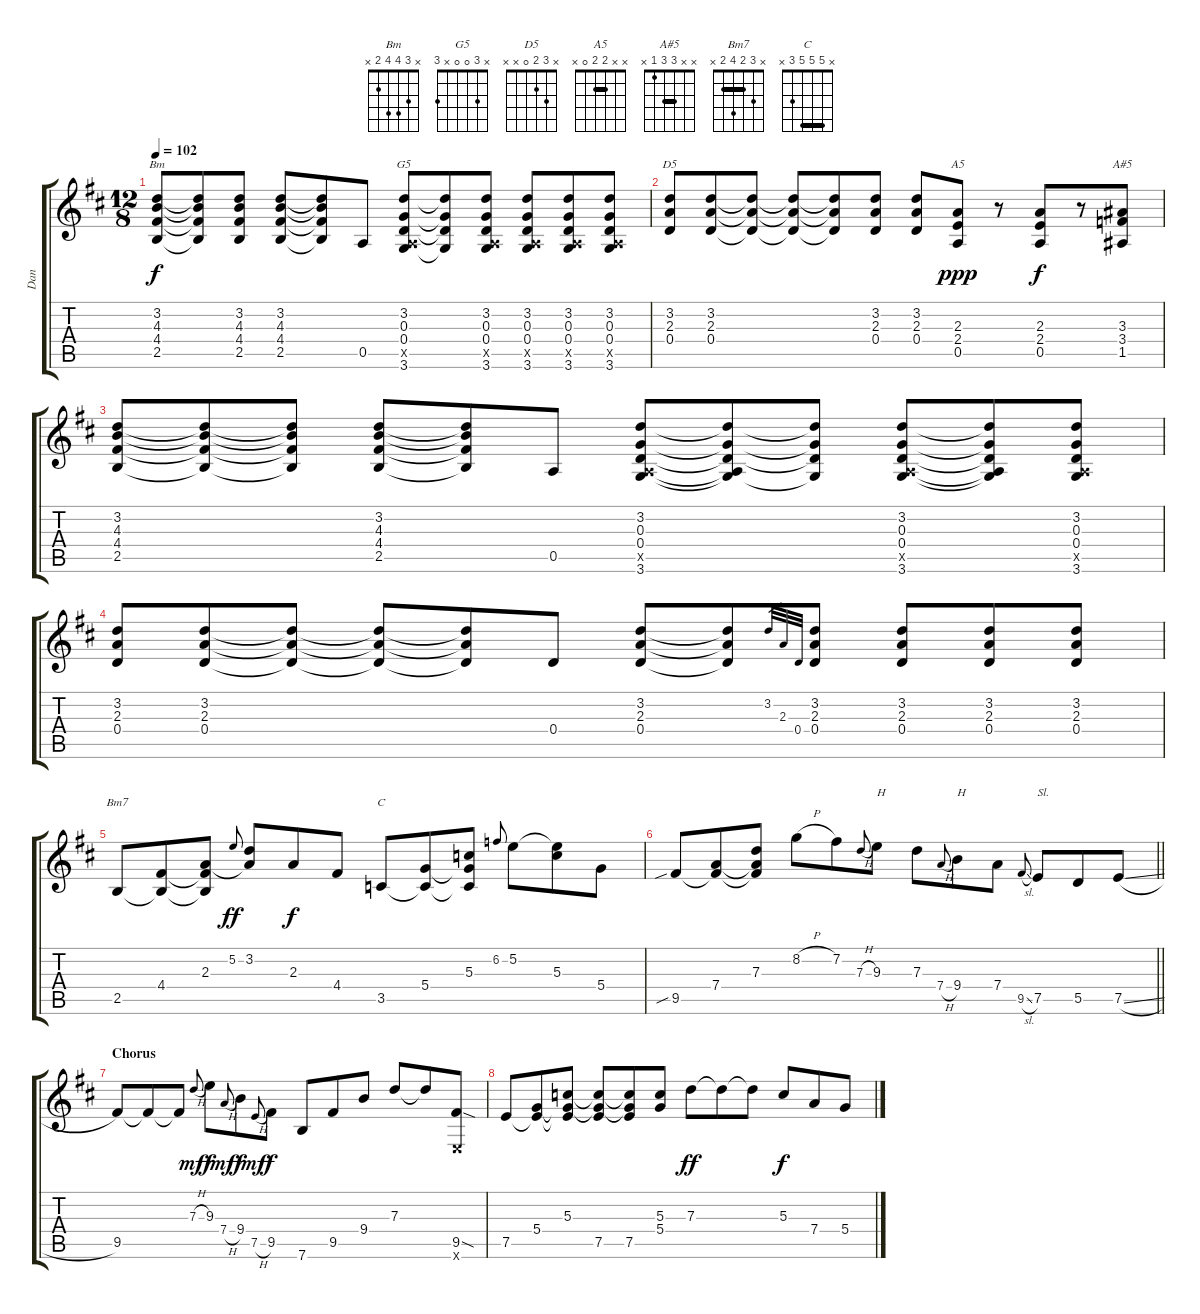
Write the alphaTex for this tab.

\track ("Dan" "Dan") {instrument distortionguitar}
\staff {score tabs}
\tuning (E4 B3 G3 D3 A2 E2) {hide}
\chord ("Bm" x 3 4 4 2 x)
\chord ("G5" x 3 0 0 x 3)
\chord ("D5" x 3 2 0 x x)
\chord ("A5" x x 2 2 0 x) {barre 2}
\chord ("A#5" x x 3 3 1 x) {barre 3}
\chord ("Bm7" x 3 2 4 2 x) {barre 2}
\chord ("C" x 5 5 5 3 x) {barre 5}
\ts (12 8)
\tempo 102
\clef g2
\ks d
(3.2 4.3 4.4 2.5).8{ch "Bm" dy f} (3.2{t} 4.3{t} 4.4{t} 2.5{t}).8 (3.2 4.3 4.4 2.5).8 (3.2 4.3 4.4 2.5).8 (3.2{t} 4.3{t} 4.4{t} 2.5{t}).8 0.5.8 (3.2 0.3 0.4 0.5{x} 3.6).8{ch "G5"} (3.2{t} 0.3{t} 0.4{t} 3.6{t}).8 (3.2 0.3 0.4 0.5{x} 3.6).8 (3.2 0.3 0.4 0.5{x} 3.6).8 (3.2 0.3 0.4 0.5{x} 3.6).8 (3.2 0.3 0.4 0.5{x} 3.6).8 |
(3.2 2.3 0.4).8{ch "D5"} (3.2 2.3 0.4).8 (3.2{t} 2.3{t} 0.4{t}).8 (3.2{t} 2.3{t} 0.4{t}).8 (3.2{t} 2.3{t} 0.4{t}).8 (3.2 2.3 0.4).8 (3.2 2.3 0.4).8 (2.3 2.4 0.5).8{ch "A5" dy ppp} r.8 (2.3 2.4 0.5).8{dy f} r.8 (3.3 3.4 1.5).8{ch "A#5"} |
(3.2 4.3 4.4 2.5).8 (3.2{t} 4.3{t} 4.4{t} 2.5{t}).8 (3.2{t} 4.3{t} 4.4{t} 2.5{t}).8 (3.2 4.3 4.4 2.5).8 (3.2{t} 4.3{t} 4.4{t} 2.5{t}).8 0.5.8 (3.2 0.3 0.4 0.5{x} 3.6).8 (3.2{t} 0.3{t} 0.4{t} 0.5{t} 3.6{t}).8 (3.2{t} 0.3{t} 0.4{t} 3.6{t}).8 (3.2 0.3 0.4 0.5{x} 3.6).8 (3.2{t} 0.3{t} 0.4{t} 0.5{t} 3.6{t}).8 (3.2 0.3 0.4 0.5{x} 3.6).8 |
(3.2 2.3 0.4).8 (3.2 2.3 0.4).8 (3.2{t} 2.3{t} 0.4{t}).8 (3.2{t} 2.3{t} 0.4{t}).8 (3.2{t} 2.3{t} 0.4{t}).8 0.4.8 (3.2 2.3 0.4).8 (3.2{t} 2.3{t} 0.4{t}).8 3.2.32{gr} 2.3.32{gr} 0.4.32{gr} (3.2 2.3 0.4).8 (3.2 2.3 0.4).8 (3.2 2.3 0.4).8 (3.2 2.3 0.4).8 |
2.5.8{ch "Bm7"} (4.4 2.5{t}).8 (2.3 4.4{t} 2.5{t}).8 5.2.8{gr onbeat dy ff} (3.2 2.3{t}).8 2.3.8{dy f} 4.4.8 3.5.8{ch "C"} (5.4 3.5{t}).8 (5.3 5.4{t} 3.5{t}).8 6.2.8{gr onbeat} 5.2.8 (5.2{t} 5.3).8 5.4.8 |
\barLineRight lightlight
9.5{sib}.8 (7.4 9.5{t}).8 (7.3 7.4{t} 9.5{t}).8 8.2{h}.8 7.2.8 7.3{h}.8{gr onbeat} 9.3.8{txt "H"} 7.3.8 7.4{h}.8{gr onbeat} 9.4.8{txt "H"} 7.4.8 9.5{sl}.8{gr onbeat} 7.5.8{txt "Sl."} 5.5.8 7.5{sl}.8 |
\section ("" "Chorus")
9.5.8 9.5{t}.8 9.5{t}.8 7.3{h}.8{gr onbeat dy mf} 9.3.8{dy f} 7.4{h}.8{gr onbeat dy mf} 9.4.8{dy f} 7.5{h}.8{gr onbeat dy mf} 9.5.8{dy f} 7.6.8 9.5.8 9.4.8 7.3.8 7.3{t}.8 (9.5{sod} 0.6{x}).8 |
7.5.8 (5.4 7.5{t}).8 (5.3 5.4{t} 7.5{t}).8 (5.3{t} 5.4{t} 7.5).8 (5.3{t} 5.4{t} 7.5).8 (5.3 5.4).8 7.3.8{dy ff} 7.3{t}.8 7.3{t}.8 5.3.8{dy f} 7.4.8 5.4.8
